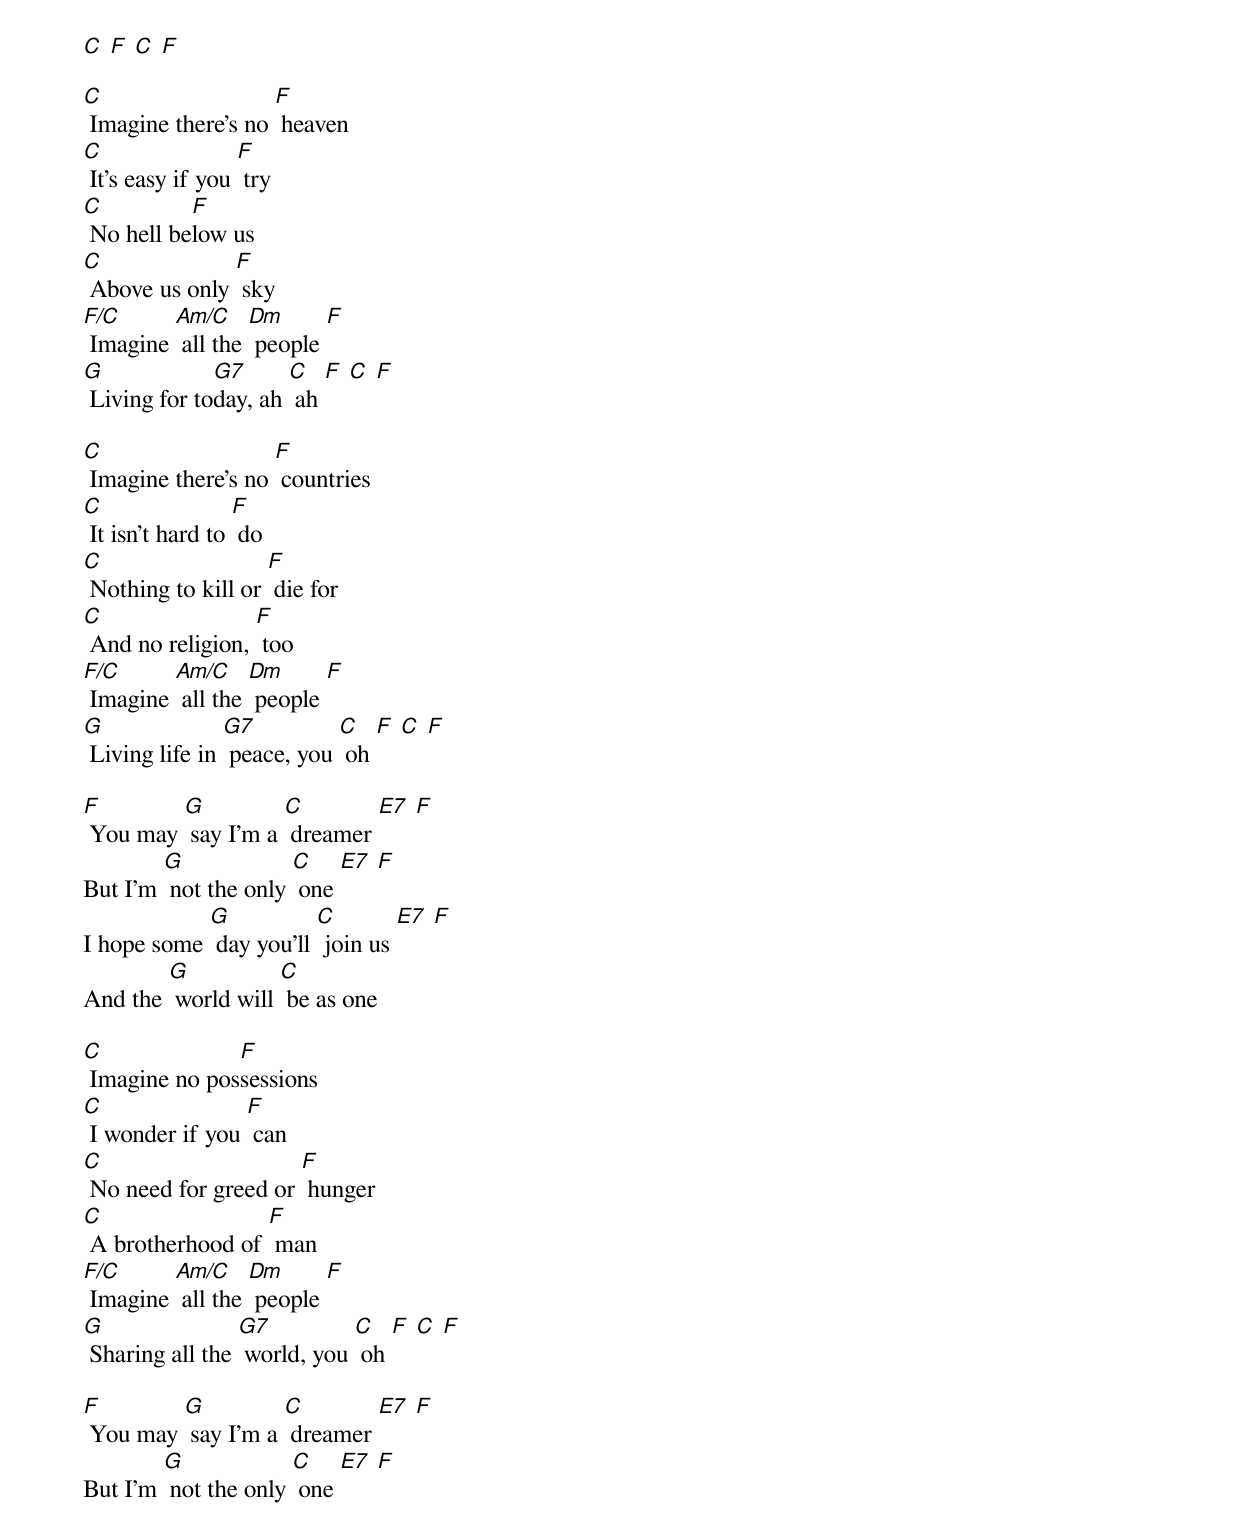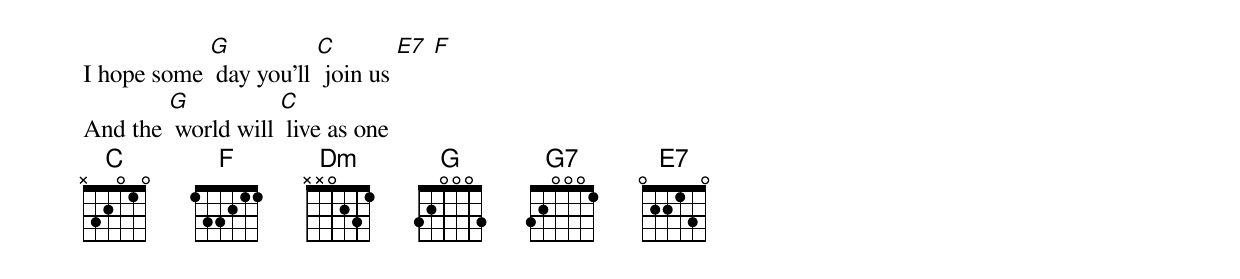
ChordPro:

[C] [F] [C] [F]

[C] Imagine there's no [F] heaven
[C] It's easy if you [F] try
[C] No hell be[F]low us
[C] Above us only [F] sky
[F/C] Imagine [Am/C] all the [Dm] people [F]
[G] Living for to[G7]day, ah [C] ah [F] [C] [F]

[C] Imagine there's no [F] countries
[C] It isn't hard to [F] do
[C] Nothing to kill or [F] die for
[C] And no religion, [F] too
[F/C] Imagine [Am/C] all the [Dm] people [F]
[G] Living life in [G7] peace, you [C] oh [F] [C] [F]

[F] You may [G] say I'm a [C] dreamer [E7] [F]
But I'm [G] not the only [C] one [E7] [F]
I hope some [G] day you'll [C] join us [E7] [F]
And the [G] world will [C] be as one

[C] Imagine no pos[F]sessions
[C] I wonder if you [F] can
[C] No need for greed or [F] hunger
[C] A brotherhood of [F] man
[F/C] Imagine [Am/C] all the [Dm] people [F]
[G] Sharing all the [G7] world, you [C] oh [F] [C] [F]

[F] You may [G] say I'm a [C] dreamer [E7] [F]
But I'm [G] not the only [C] one [E7] [F]
I hope some [G] day you'll [C] join us [E7] [F]
And the [G] world will [C] live as one
